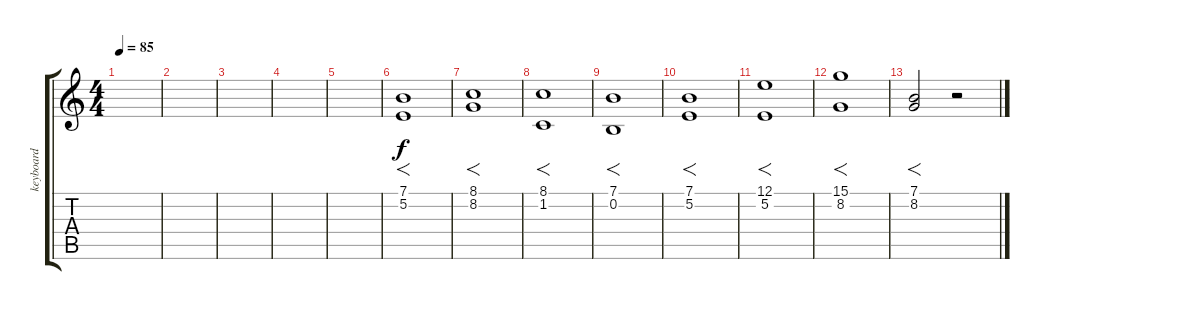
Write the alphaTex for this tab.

\track ("keyboard" "keyboard") {instrument stringensemble1}
\staff {score tabs}
\tuning (E4 B3 G3 D3 A2 E2) {hide}
\ts (4 4)
\tempo 85
\clef g2
\ks c
|
|
|
|
|
(7.1 5.2).1{f} |
(8.1 8.2).1{f} |
(8.1 1.2).1{f} |
(7.1 0.2).1{f} |
(7.1 5.2).1{f} |
(12.1 5.2).1{f} |
(15.1 8.2).1{f} |
(7.1 8.2).2{f} r.2
